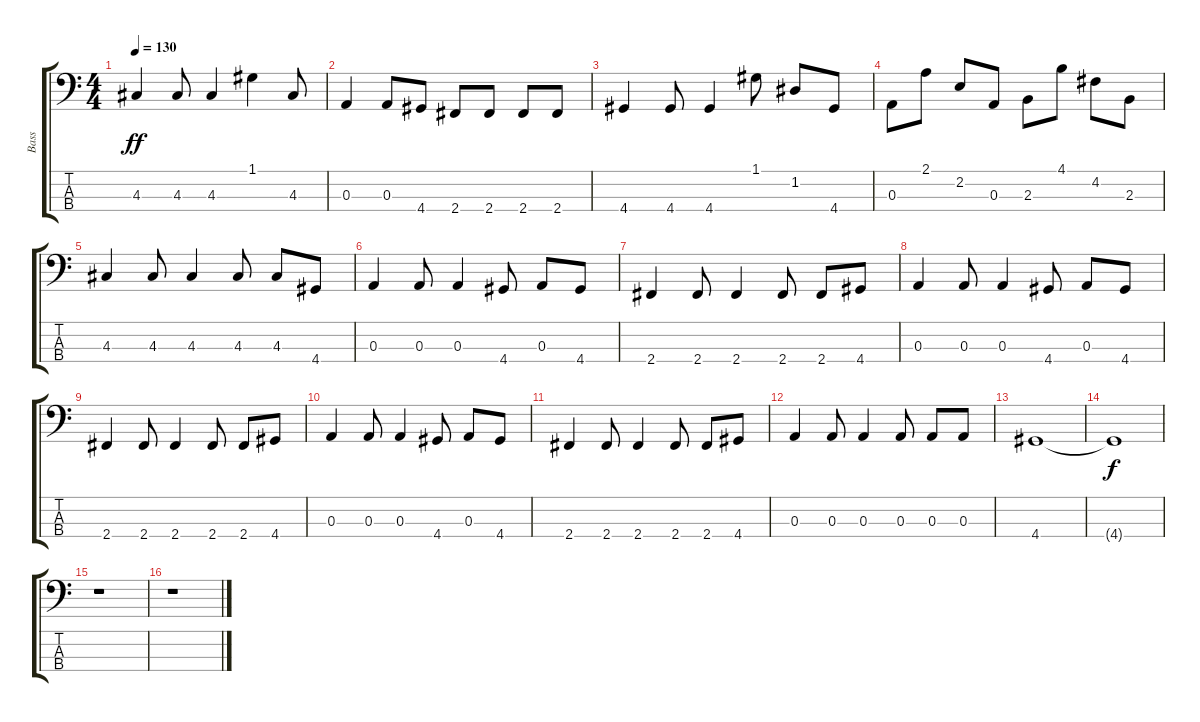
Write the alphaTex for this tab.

\track ("Bass" "Bass") {instrument electricbasspick}
\staff {score tabs}
\tuning (G2 D2 A1 E1) {hide}
\ts (4 4)
\tempo 130
\clef f4
\ks c
4.3.4{dy ff} 4.3.8 4.3.4 1.1.4 4.3.8 |
0.3.4 0.3.8 4.4.8 2.4.8 2.4.8 2.4.8 2.4.8 |
4.4.4 4.4.8 4.4.4 1.1.8 1.2.8 4.4.8 |
0.3.8 2.1.8 2.2.8 0.3.8 2.3.8 4.1.8 4.2.8 2.3.8 |
4.3.4 4.3.8 4.3.4 4.3.8 4.3.8 4.4.8 |
0.3.4 0.3.8 0.3.4 4.4.8 0.3.8 4.4.8 |
2.4.4 2.4.8 2.4.4 2.4.8 2.4.8 4.4.8 |
0.3.4 0.3.8 0.3.4 4.4.8 0.3.8 4.4.8 |
2.4.4 2.4.8 2.4.4 2.4.8 2.4.8 4.4.8 |
0.3.4 0.3.8 0.3.4 4.4.8 0.3.8 4.4.8 |
2.4.4 2.4.8 2.4.4 2.4.8 2.4.8 4.4.8 |
0.3.4 0.3.8 0.3.4 0.3.8 0.3.8 0.3.8 |
4.4.1 |
4.4{t}.1{dy f} |
r.1 |
r.1
